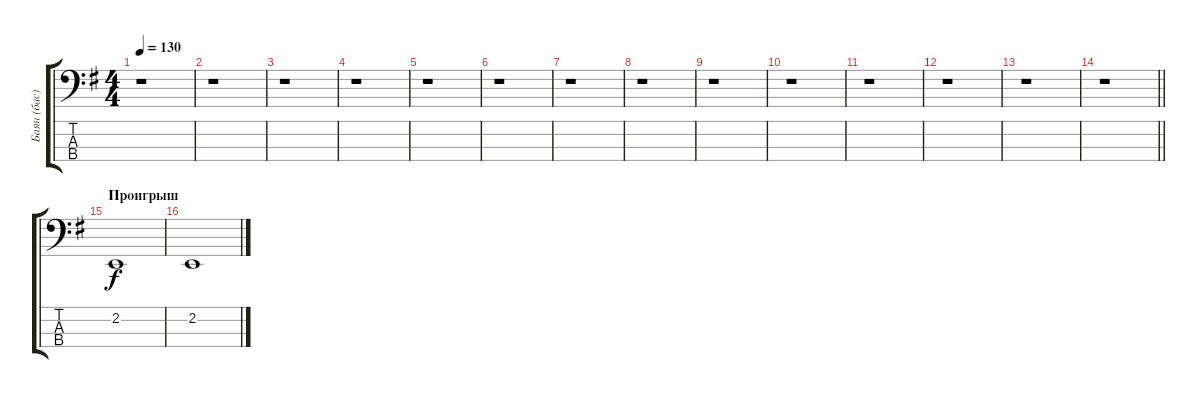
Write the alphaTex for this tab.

\track ("Баян (бас)" "Баян (бас)") {instrument accordion}
\staff {score tabs}
\tuning (G2 D2 A1 E1) {hide}
\ts (4 4)
\tempo 130
\clef f4
\ks eminor
r.1{dy f} |
r.1 |
r.1 |
r.1 |
r.1 |
r.1 |
r.1 |
r.1 |
r.1 |
r.1 |
r.1 |
r.1 |
r.1 |
\barLineRight lightlight
r.1 |
\section ("" "Проигрыш")
2.2.1 |
2.2.1
